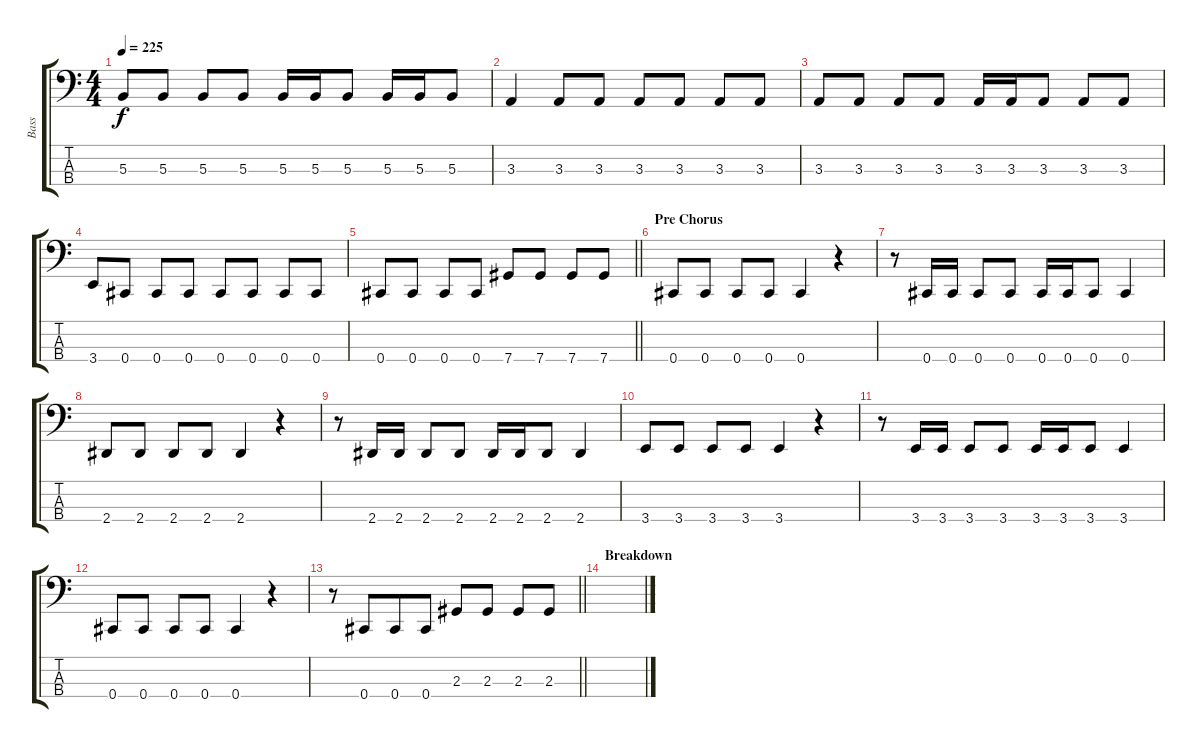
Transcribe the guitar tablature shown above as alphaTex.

\track ("Bass" "Bass") {instrument electricbasspick}
\staff {score tabs}
\tuning (E2 B1 Gb1 Db1) {hide}
\ts (4 4)
\tempo 225
\clef f4
\ks c
5.3.8{dy f} 5.3.8 5.3.8 5.3.8 5.3.16 5.3.16 5.3.8 5.3.16 5.3.16 5.3.8 |
3.3.4 3.3.8 3.3.8 3.3.8 3.3.8 3.3.8 3.3.8 |
3.3.8 3.3.8 3.3.8 3.3.8 3.3.16 3.3.16 3.3.8 3.3.8 3.3.8 |
3.4.8 0.4.8 0.4.8 0.4.8 0.4.8 0.4.8 0.4.8 0.4.8 |
\barLineRight lightlight
0.4.8 0.4.8 0.4.8 0.4.8 7.4.8 7.4.8 7.4.8 7.4.8 |
\section ("" "Pre Chorus")
0.4.8 0.4.8 0.4.8 0.4.8 0.4.4 r.4 |
r.8 0.4.16 0.4.16 0.4.8 0.4.8 0.4.16 0.4.16 0.4.8 0.4.4 |
2.4.8 2.4.8 2.4.8 2.4.8 2.4.4 r.4 |
r.8 2.4.16 2.4.16 2.4.8 2.4.8 2.4.16 2.4.16 2.4.8 2.4.4 |
3.4.8 3.4.8 3.4.8 3.4.8 3.4.4 r.4 |
r.8 3.4.16 3.4.16 3.4.8 3.4.8 3.4.16 3.4.16 3.4.8 3.4.4 |
0.4.8 0.4.8 0.4.8 0.4.8 0.4.4 r.4 |
\barLineRight lightlight
r.8 0.4.8{beam merge} 0.4.8 0.4.8 2.3.8 2.3.8 2.3.8 2.3.8 |
\section ("" "Breakdown")
